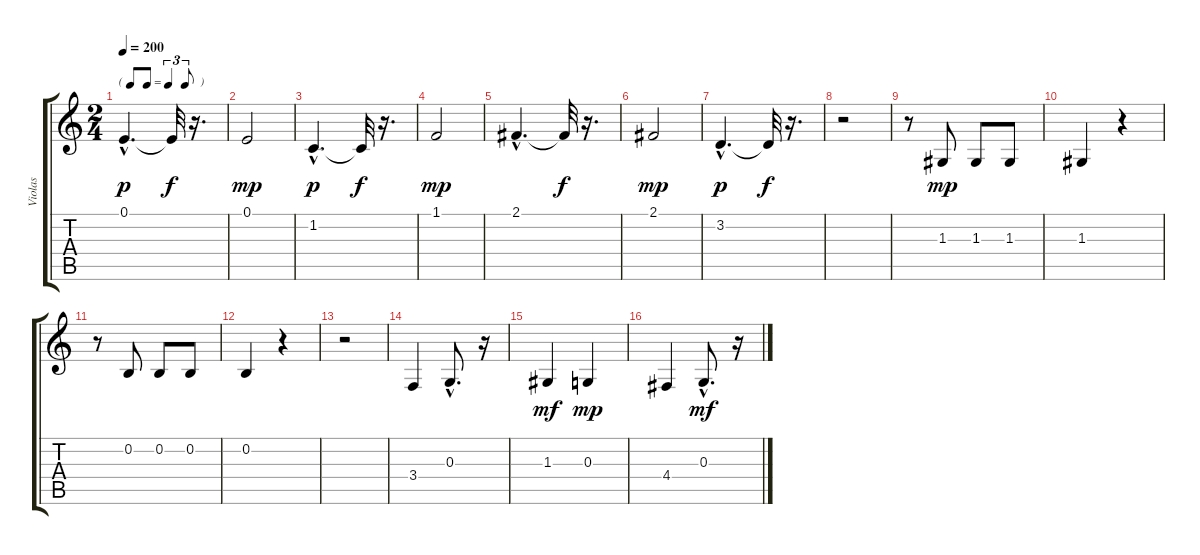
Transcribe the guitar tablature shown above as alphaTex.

\track ("Violas" "Violas") {instrument stringensemble1}
\staff {score tabs}
\tuning (E4 B3 G3 D3 A2 E2) {hide}
\ts (2 4)
\tf triplet8th
\tempo 200
\clef g2
\ks c
0.1{hac}.4{d dy p} 0.1{t}.32{dy f} r.16{d} |
0.1.2{dy mp} |
1.2{hac}.4{d dy p} 1.2{t}.32{dy f} r.16{d} |
1.1.2{dy mp} |
2.1{hac}.4{d} 2.1{t}.32{dy f} r.16{d} |
2.1.2{dy mp} |
3.2{hac}.4{d dy p} 3.2{t}.32{dy f} r.16{d} |
r.2 |
r.8 1.3.8{dy mp} 1.3.8 1.3.8 |
1.3.4 r.4 |
r.8 0.2.8 0.2.8 0.2.8 |
0.2.4 r.4 |
r.2 |
3.4.4 0.3{hac}.8{d} r.16 |
1.3.4{dy mf} 0.3.4{dy mp} |
4.4.4 0.3{hac}.8{d dy mf} r.16
